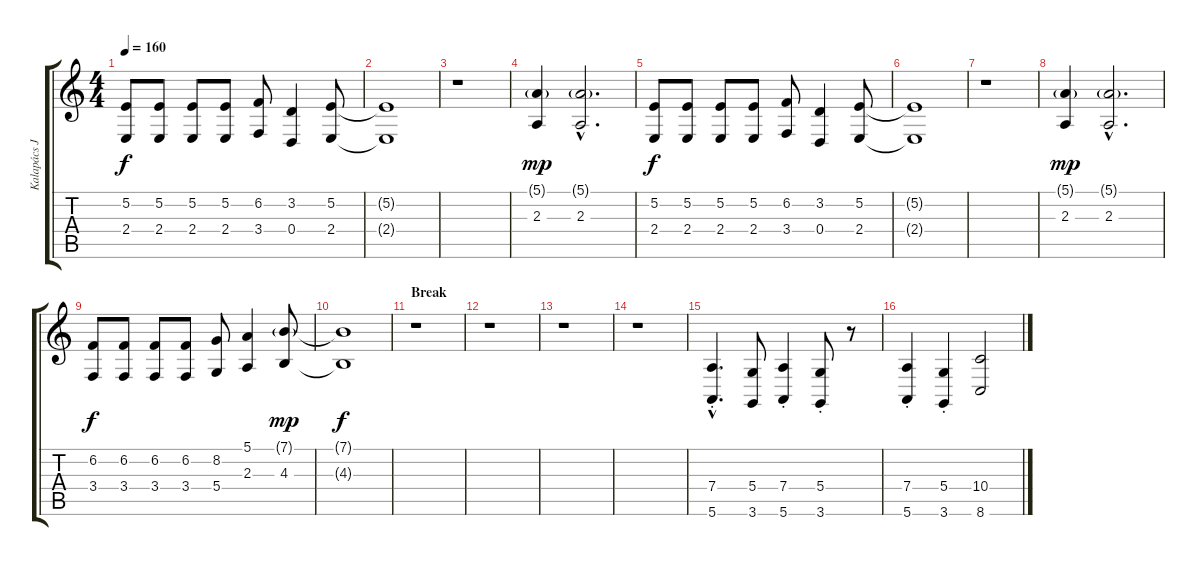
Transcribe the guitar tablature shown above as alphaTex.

\track ("Kalapács József" "Kalapács J") {instrument bassoon}
\staff {score tabs}
\tuning (E4 B3 G3 D3 A2 E2) {hide}
\ts (4 4)
\tempo 160
\clef g2
\ks c
(5.2 2.4).8{dy f} (5.2 2.4).8 (5.2 2.4).8 (5.2 2.4).8 (6.2 3.4).8 (3.2 0.4).4 (5.2 2.4).8 |
(5.2{t} 2.4{t}).1 |
r.1 |
(5.1{g} 2.3).4{dy mp} (5.1{g hac} 2.3{hac}).2{d} |
(5.2 2.4).8{dy f} (5.2 2.4).8 (5.2 2.4).8 (5.2 2.4).8 (6.2 3.4).8 (3.2 0.4).4 (5.2 2.4).8 |
(5.2{t} 2.4{t}).1 |
r.1 |
(5.1{g} 2.3).4{dy mp} (5.1{g hac} 2.3{hac}).2{d} |
(6.2 3.4).8{dy f} (6.2 3.4).8 (6.2 3.4).8 (6.2 3.4).8 (8.2 5.4).8 (5.1 2.3).4 (7.1{g} 4.3).8{dy mp} |
(7.1{t} 4.3{t}).1{dy f} |
\section ("" "Break")
r.1 |
r.1 |
r.1 |
r.1 |
(7.4{hac st} 5.6{hac st}).4{d volume 11} (5.4 3.6).8 (7.4 5.6{st}).4 (5.4 3.6{st}).8 r.8 |
(7.4{st} 5.6{st}).4 (5.4 3.6{st}).4 (10.4 8.6).2
